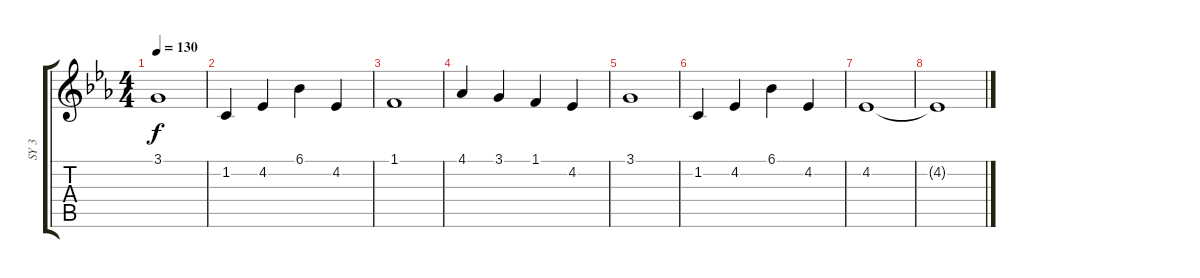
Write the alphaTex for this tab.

\track ("SY 3" "SY 3") {instrument fx4atmosphere}
\staff {score tabs}
\tuning (E4 B3 G3 D3 A2 E2) {hide}
\ts (4 4)
\tempo 130
\clef g2
\ks eb
3.1.1{dy f} |
1.2.4 4.2.4 6.1.4 4.2.4 |
1.1.1 |
4.1.4 3.1.4 1.1.4 4.2.4 |
3.1.1{volume 10} |
1.2.4{volume 8} 4.2.4{volume 6} 6.1.4{volume 4} 4.2.4{volume 2} |
4.2.1{volume 1} |
4.2{t}.1
